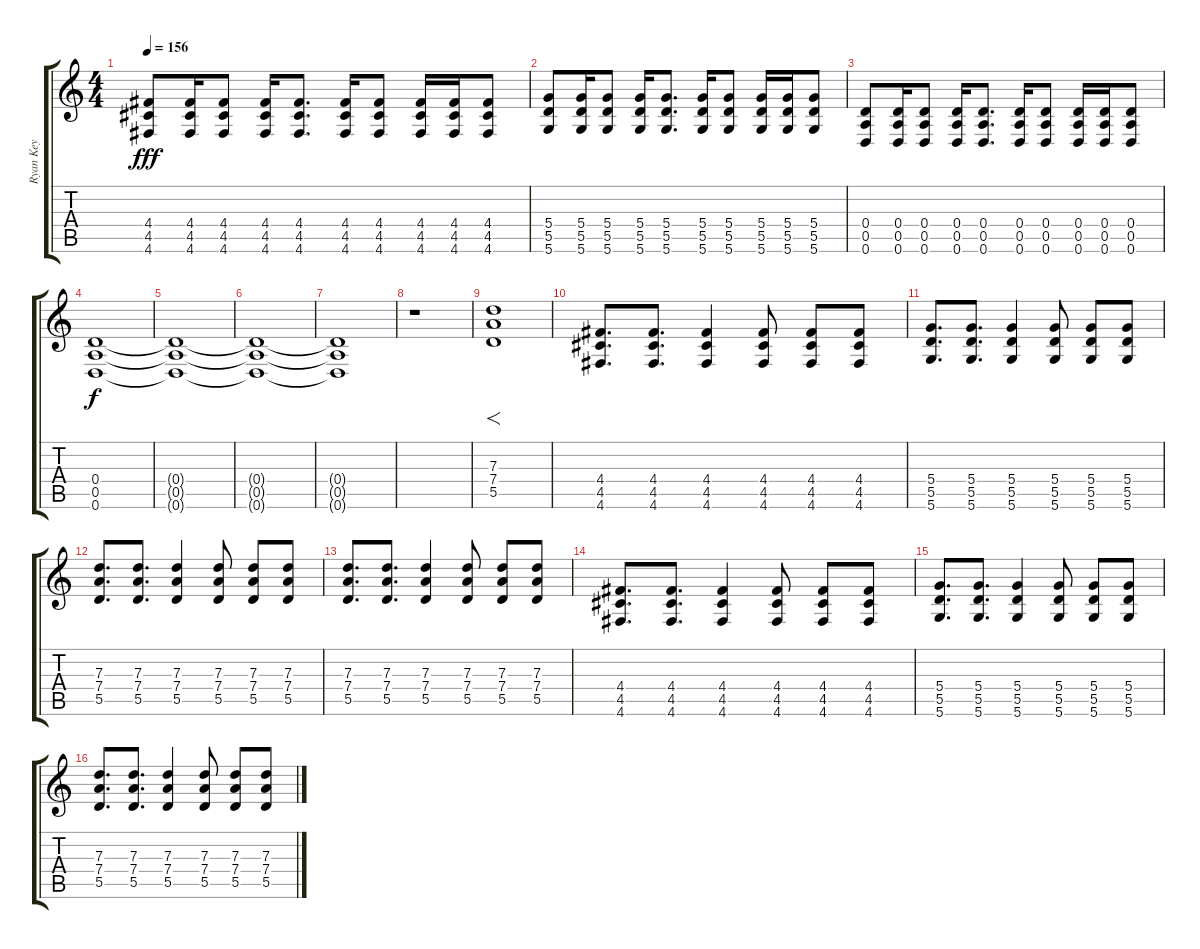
\track ("Ryan Key" "Ryan Key") {instrument distortionguitar}
\staff {score tabs}
\tuning (E4 B3 G3 D3 A2 D2) {hide}
\ts (4 4)
\tempo 156
\clef g2
\ks c
(4.4 4.5 4.6).8{dy fff} (4.4 4.5 4.6).16 (4.4 4.5 4.6).8 (4.4 4.5 4.6).16 (4.4 4.5 4.6).8{d} (4.4 4.5 4.6).16 (4.4 4.5 4.6).8 (4.4 4.5 4.6).16 (4.4 4.5 4.6).16 (4.4 4.5 4.6).8 |
(5.4 5.5 5.6).8 (5.4 5.5 5.6).16 (5.4 5.5 5.6).8 (5.4 5.5 5.6).16 (5.4 5.5 5.6).8{d} (5.4 5.5 5.6).16 (5.4 5.5 5.6).8 (5.4 5.5 5.6).16 (5.4 5.5 5.6).16 (5.4 5.5 5.6).8 |
(0.4 0.5 0.6).8 (0.4 0.5 0.6).16 (0.4 0.5 0.6).8 (0.4 0.5 0.6).16 (0.4 0.5 0.6).8{d} (0.4 0.5 0.6).16 (0.4 0.5 0.6).8 (0.4 0.5 0.6).16 (0.4 0.5 0.6).16 (0.4 0.5 0.6).8 |
(0.4 0.5 0.6).1{dy f} |
(0.4{t} 0.5{t} 0.6{t}).1 |
(0.4{t} 0.5{t} 0.6{t}).1 |
(0.4{t} 0.5{t} 0.6{t}).1 |
r.1 |
(7.3 7.4 5.5).1{f} |
(4.4 4.5 4.6).8{d} (4.4 4.5 4.6).8{d} (4.4 4.5 4.6).4 (4.4 4.5 4.6).8 (4.4 4.5 4.6).8 (4.4 4.5 4.6).8 |
(5.4 5.5 5.6).8{d} (5.4 5.5 5.6).8{d} (5.4 5.5 5.6).4 (5.4 5.5 5.6).8 (5.4 5.5 5.6).8 (5.4 5.5 5.6).8 |
(7.3 7.4 5.5).8{d} (7.3 7.4 5.5).8{d} (7.3 7.4 5.5).4 (7.3 7.4 5.5).8 (7.3 7.4 5.5).8 (7.3 7.4 5.5).8 |
(7.3 7.4 5.5).8{d} (7.3 7.4 5.5).8{d} (7.3 7.4 5.5).4 (7.3 7.4 5.5).8 (7.3 7.4 5.5).8 (7.3 7.4 5.5).8 |
(4.4 4.5 4.6).8{d} (4.4 4.5 4.6).8{d} (4.4 4.5 4.6).4 (4.4 4.5 4.6).8 (4.4 4.5 4.6).8 (4.4 4.5 4.6).8 |
(5.4 5.5 5.6).8{d} (5.4 5.5 5.6).8{d} (5.4 5.5 5.6).4 (5.4 5.5 5.6).8 (5.4 5.5 5.6).8 (5.4 5.5 5.6).8 |
(7.3 7.4 5.5).8{d} (7.3 7.4 5.5).8{d} (7.3 7.4 5.5).4 (7.3 7.4 5.5).8 (7.3 7.4 5.5).8 (7.3 7.4 5.5).8
